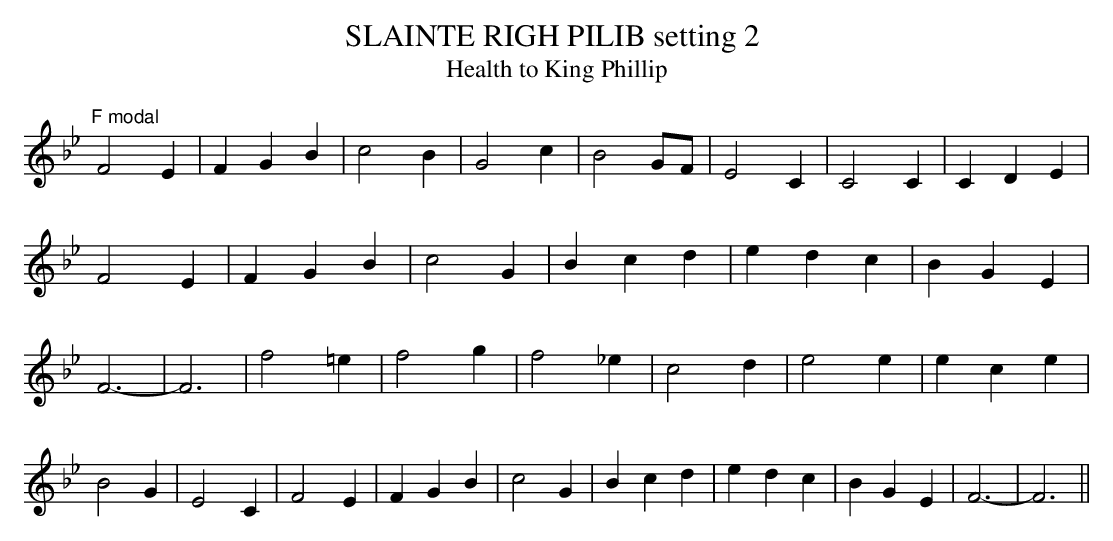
X:1
T:SLAINTE RIGH PILIB setting 2 \
T:Health to King Phillip\
Y:"moderato"\
M:3/4\
L:1/8\
K:Bb\
"F modal"\
F4 E2|F2 G2 B2|c4 B2|G4 c2|B4 GF|E4 C2|C4 C2|C2 D2 E2|\
F4 E2|F2 G2 B2|c4 G2|B2 c2 d2|e2 d2 c2|B2 G2 E2|F6-|F6|\
f4 =e2|f4 g2|f4 _e2|c4 d2|e4 e2|e2 c2 e2|B4 G2|E4 C2|\
F4 E2|F2 G2 B2|c4 G2|B2 c2 d2|e2 d2 c2|B2 G2 E2|F6-|F6||\
\
\
